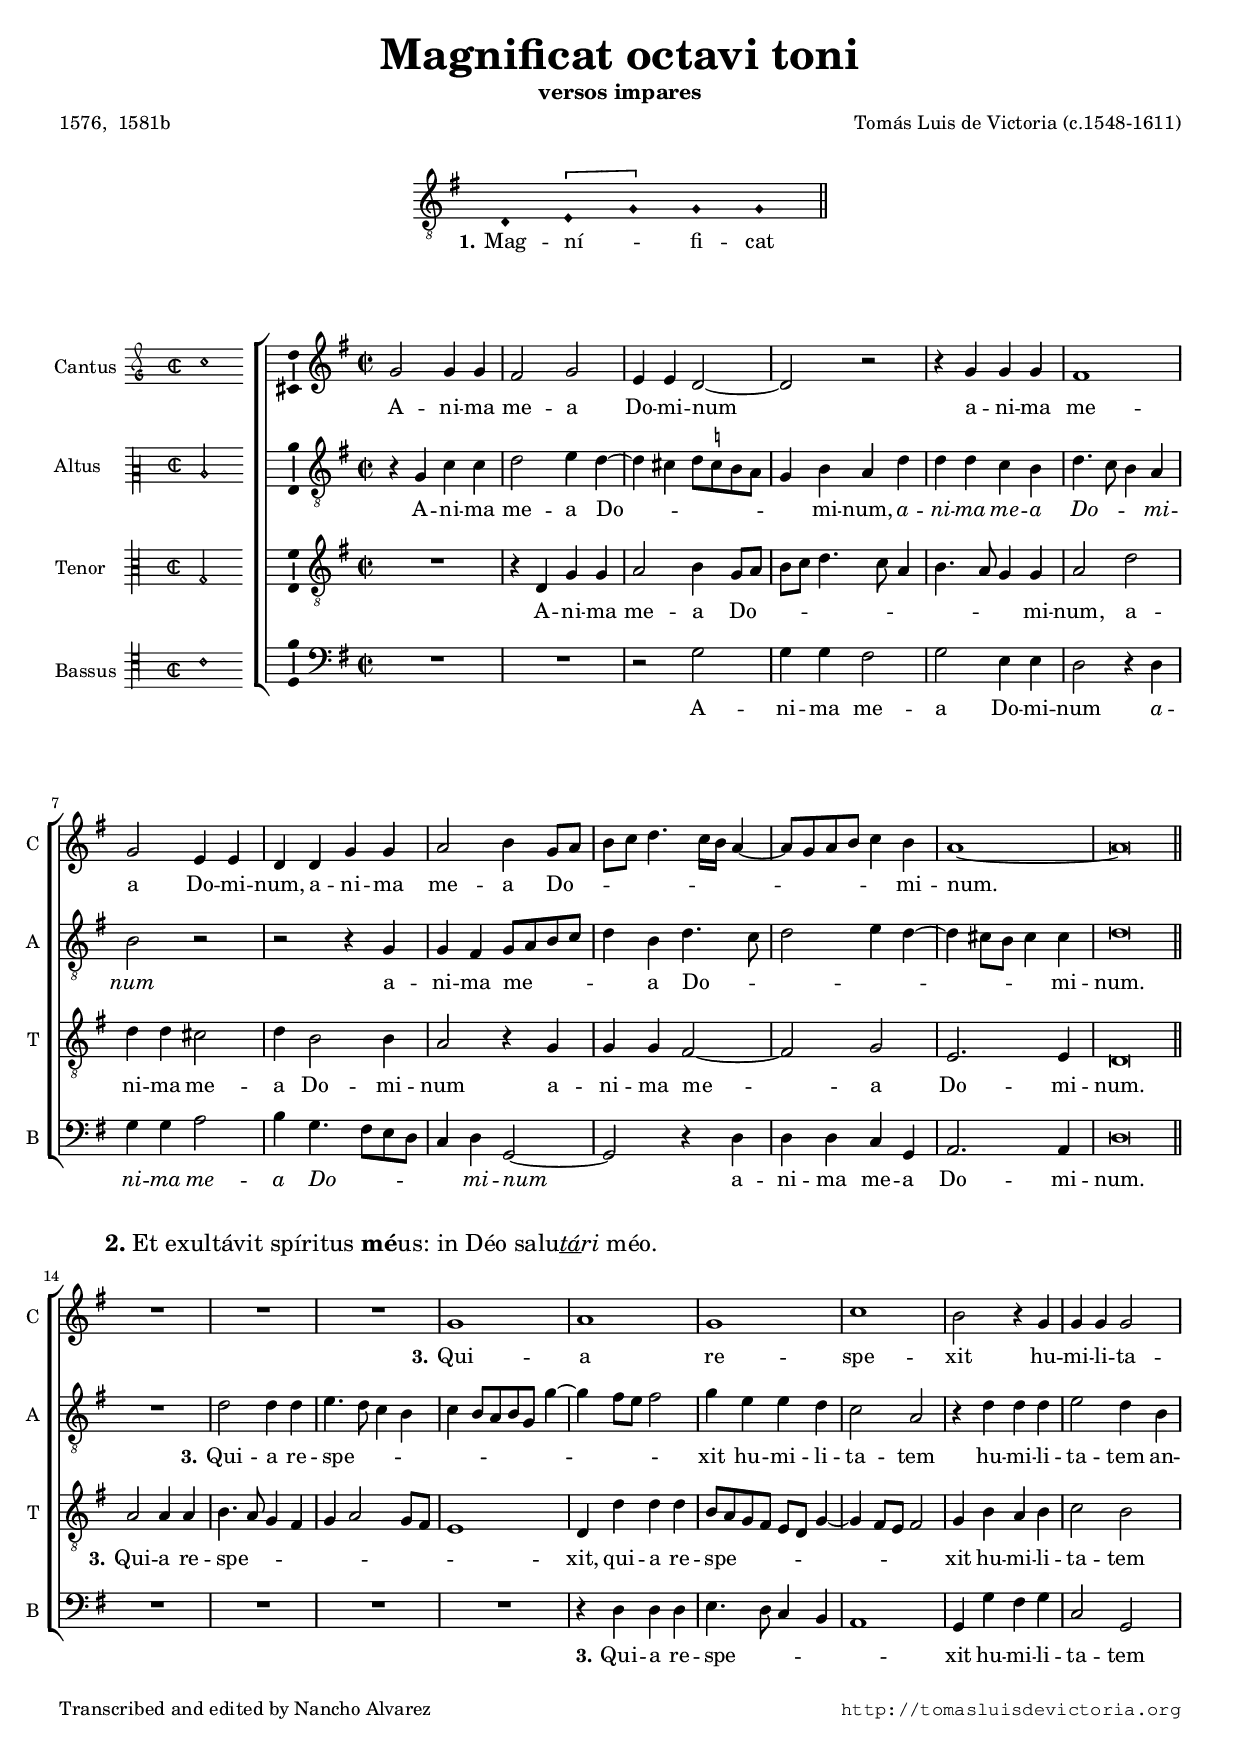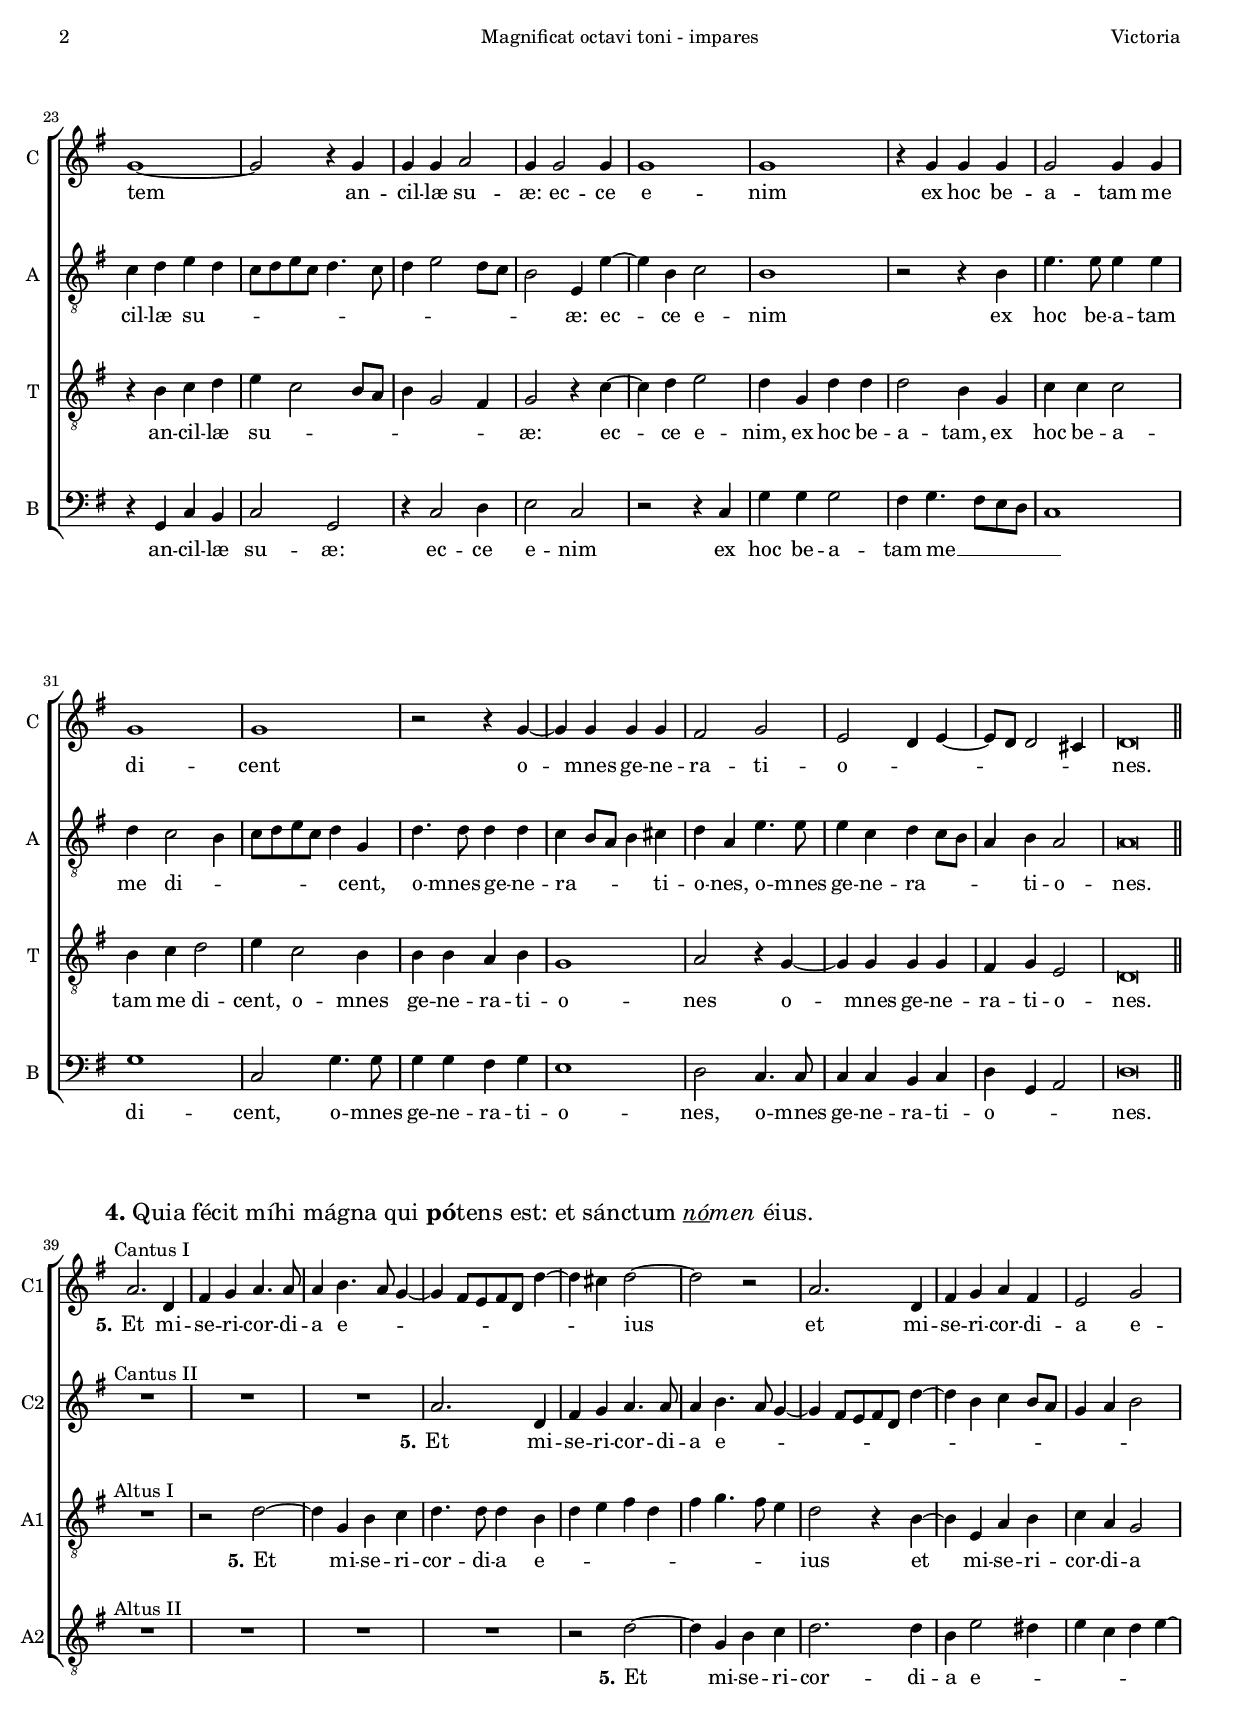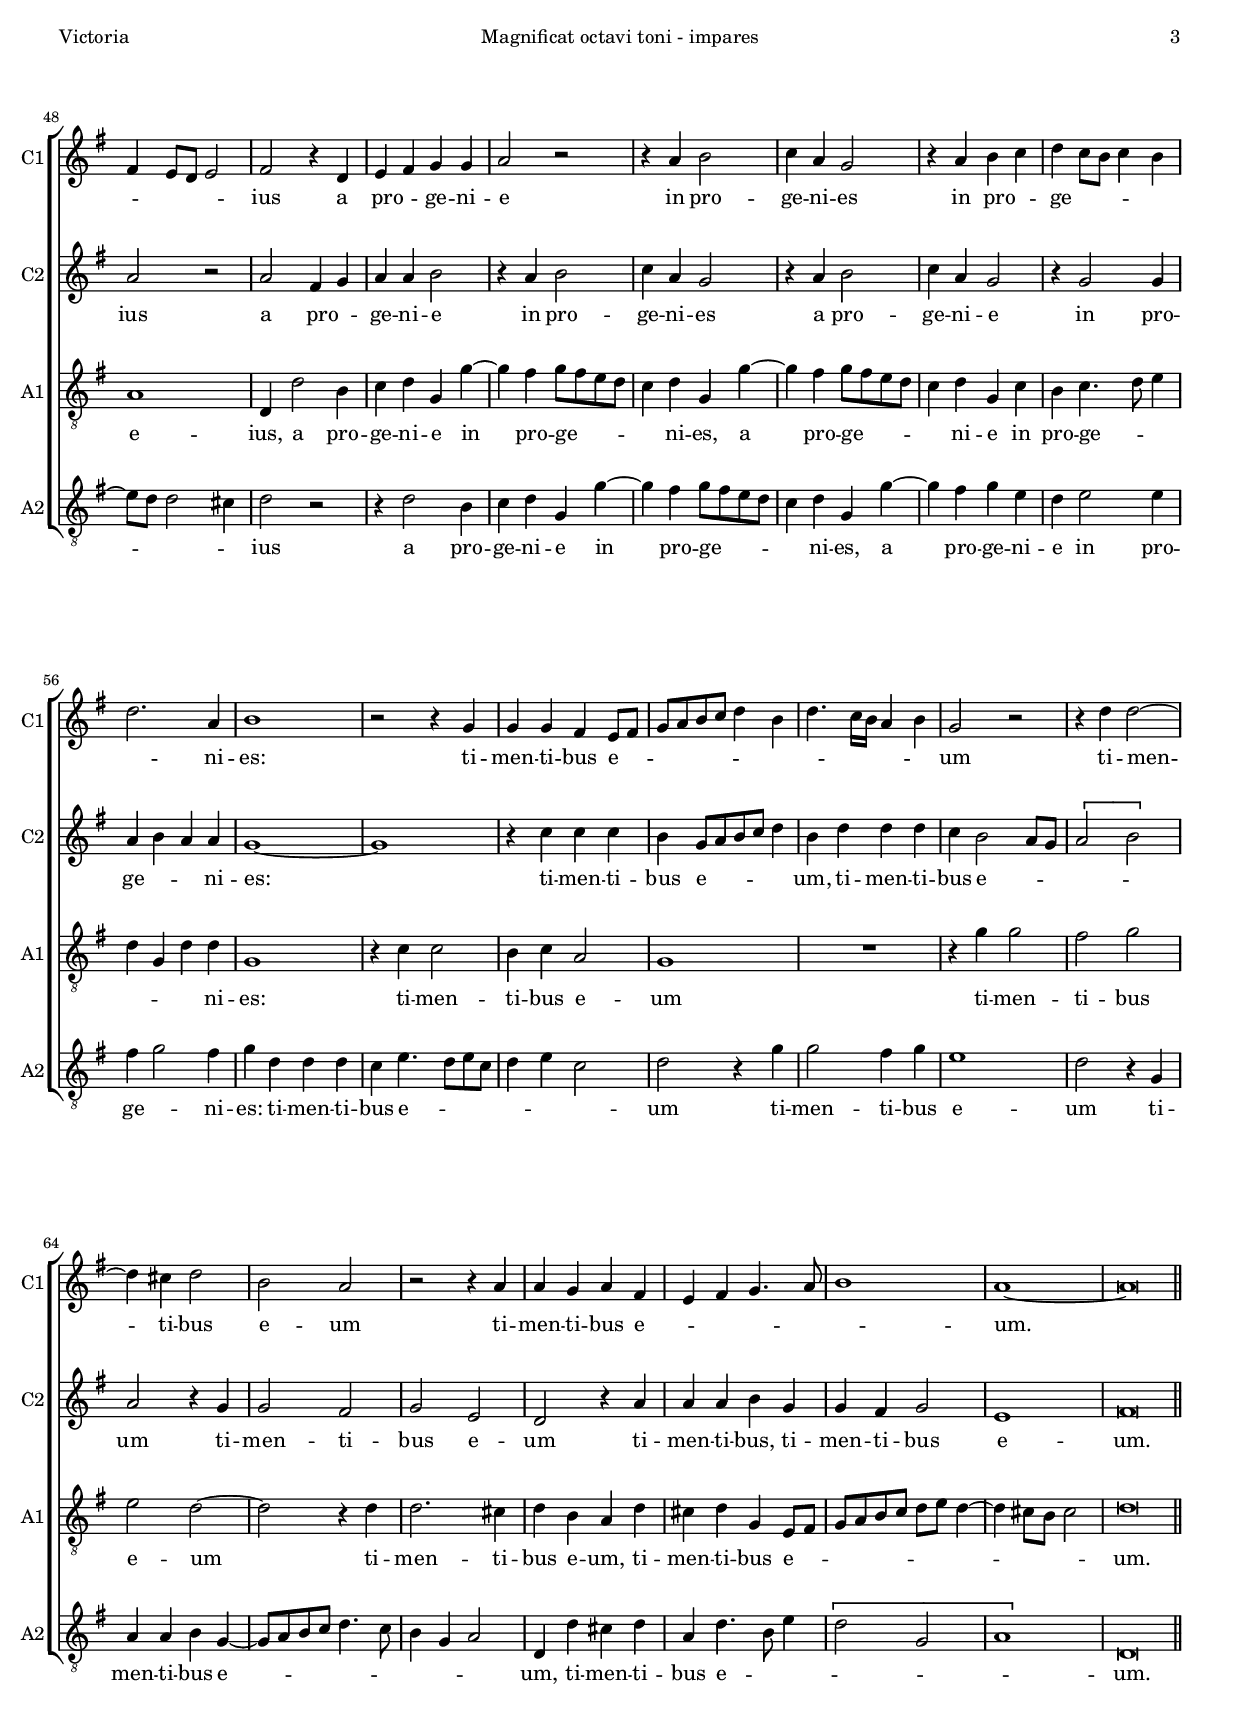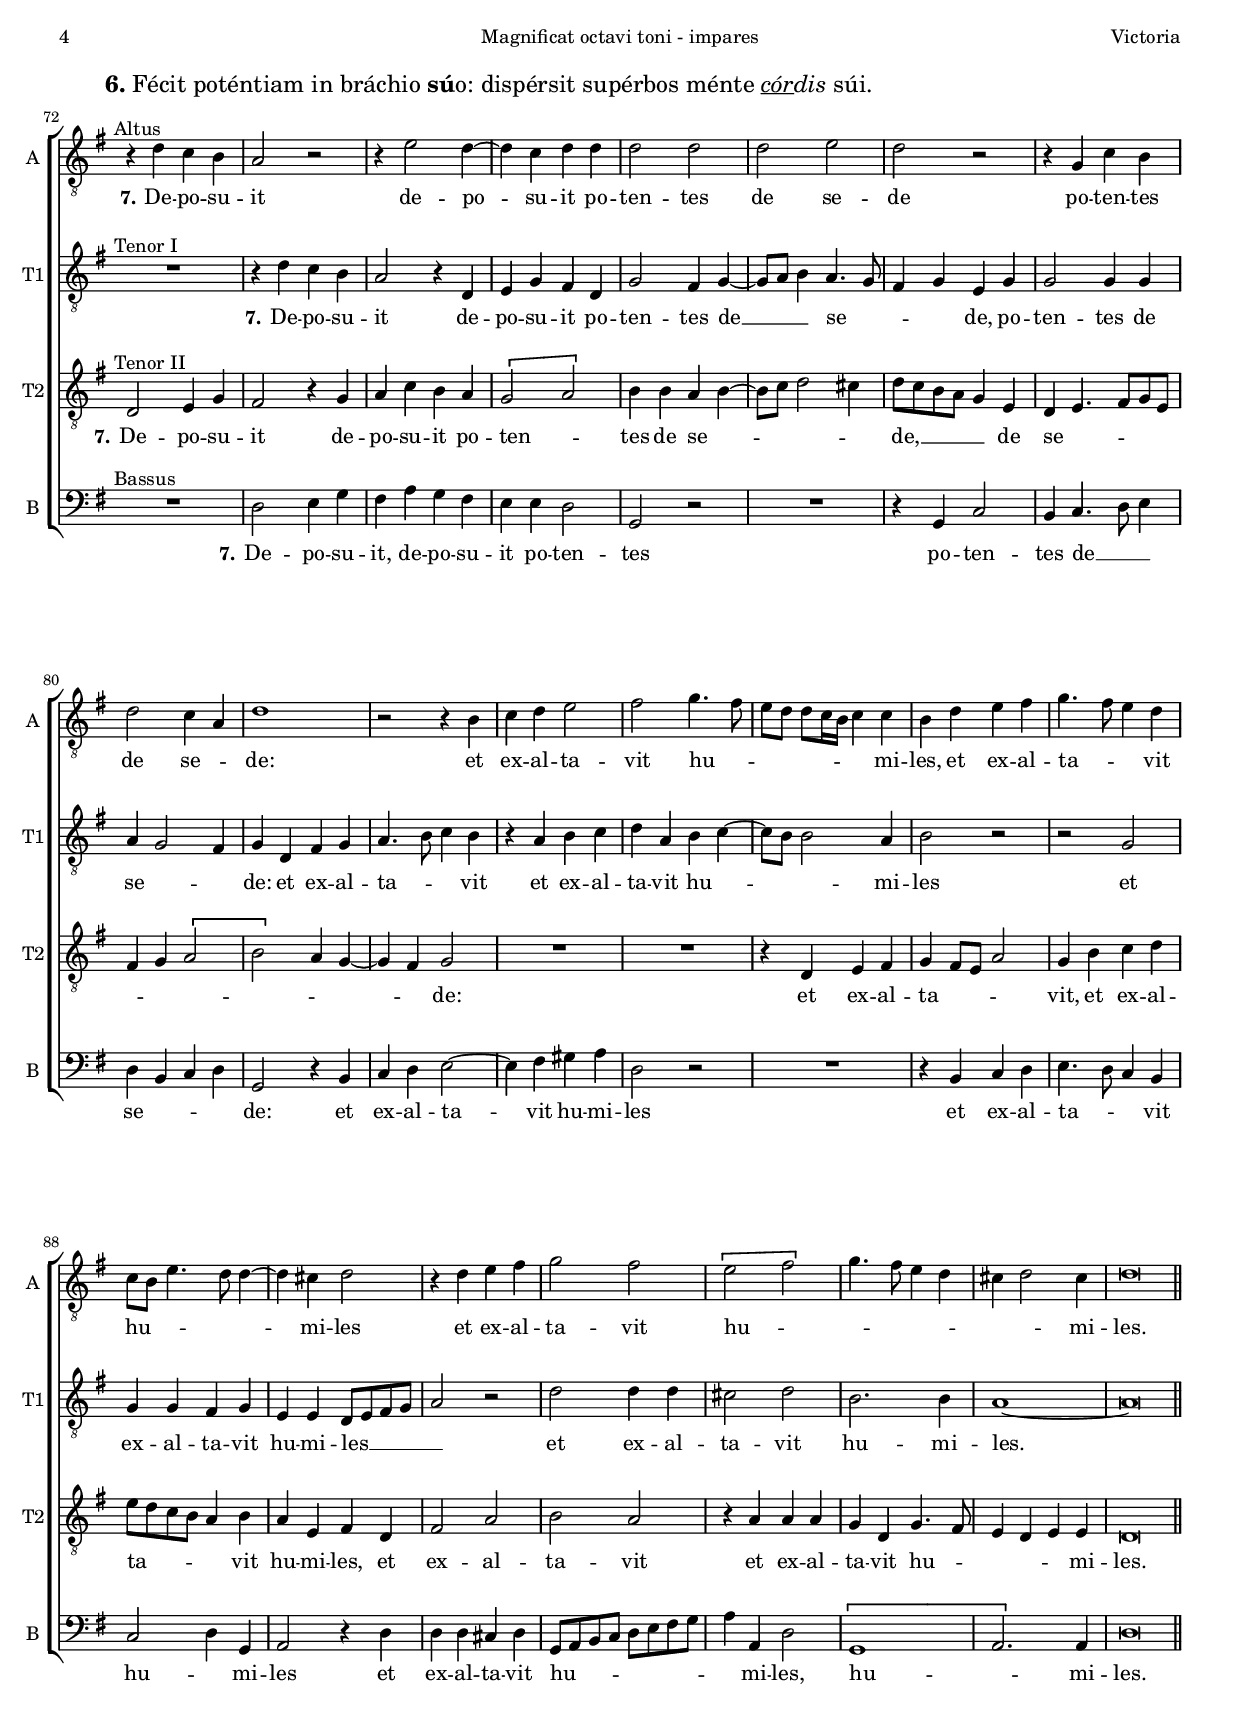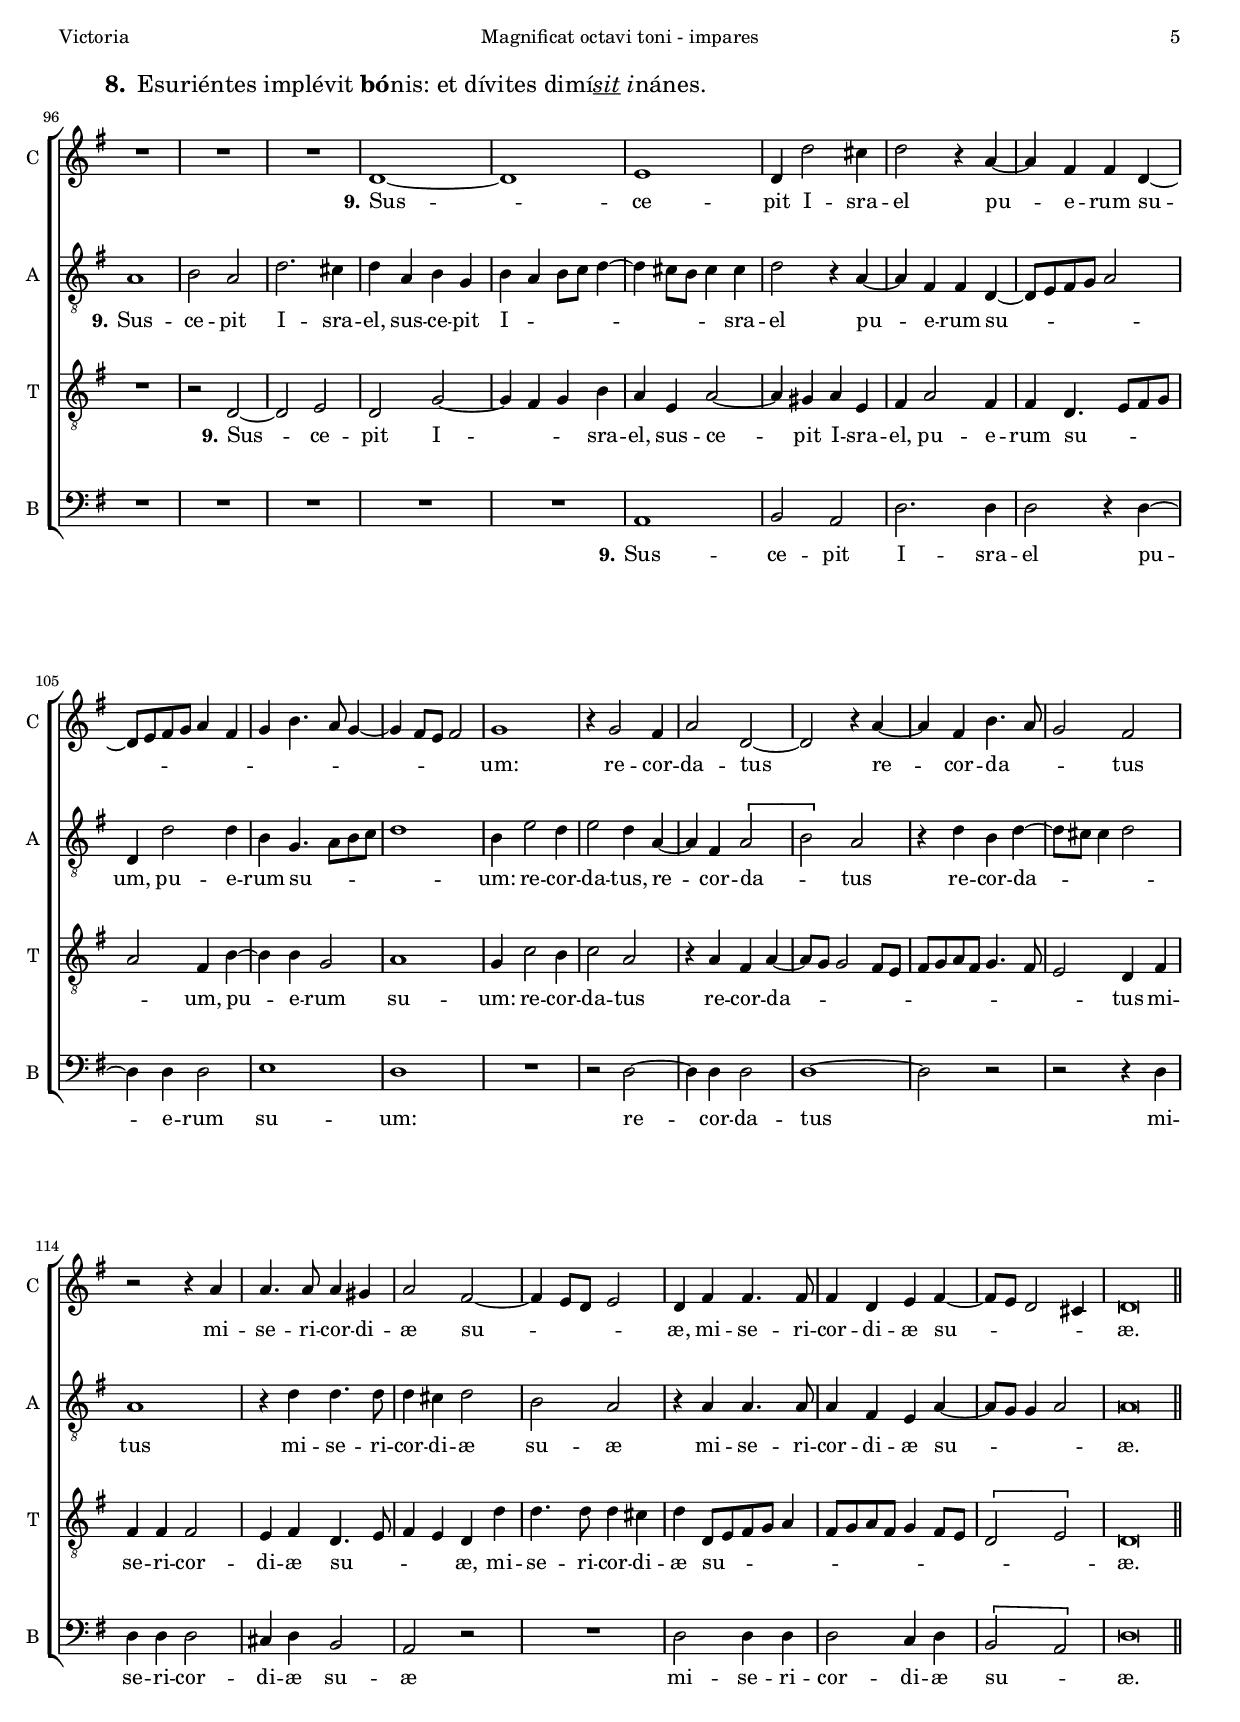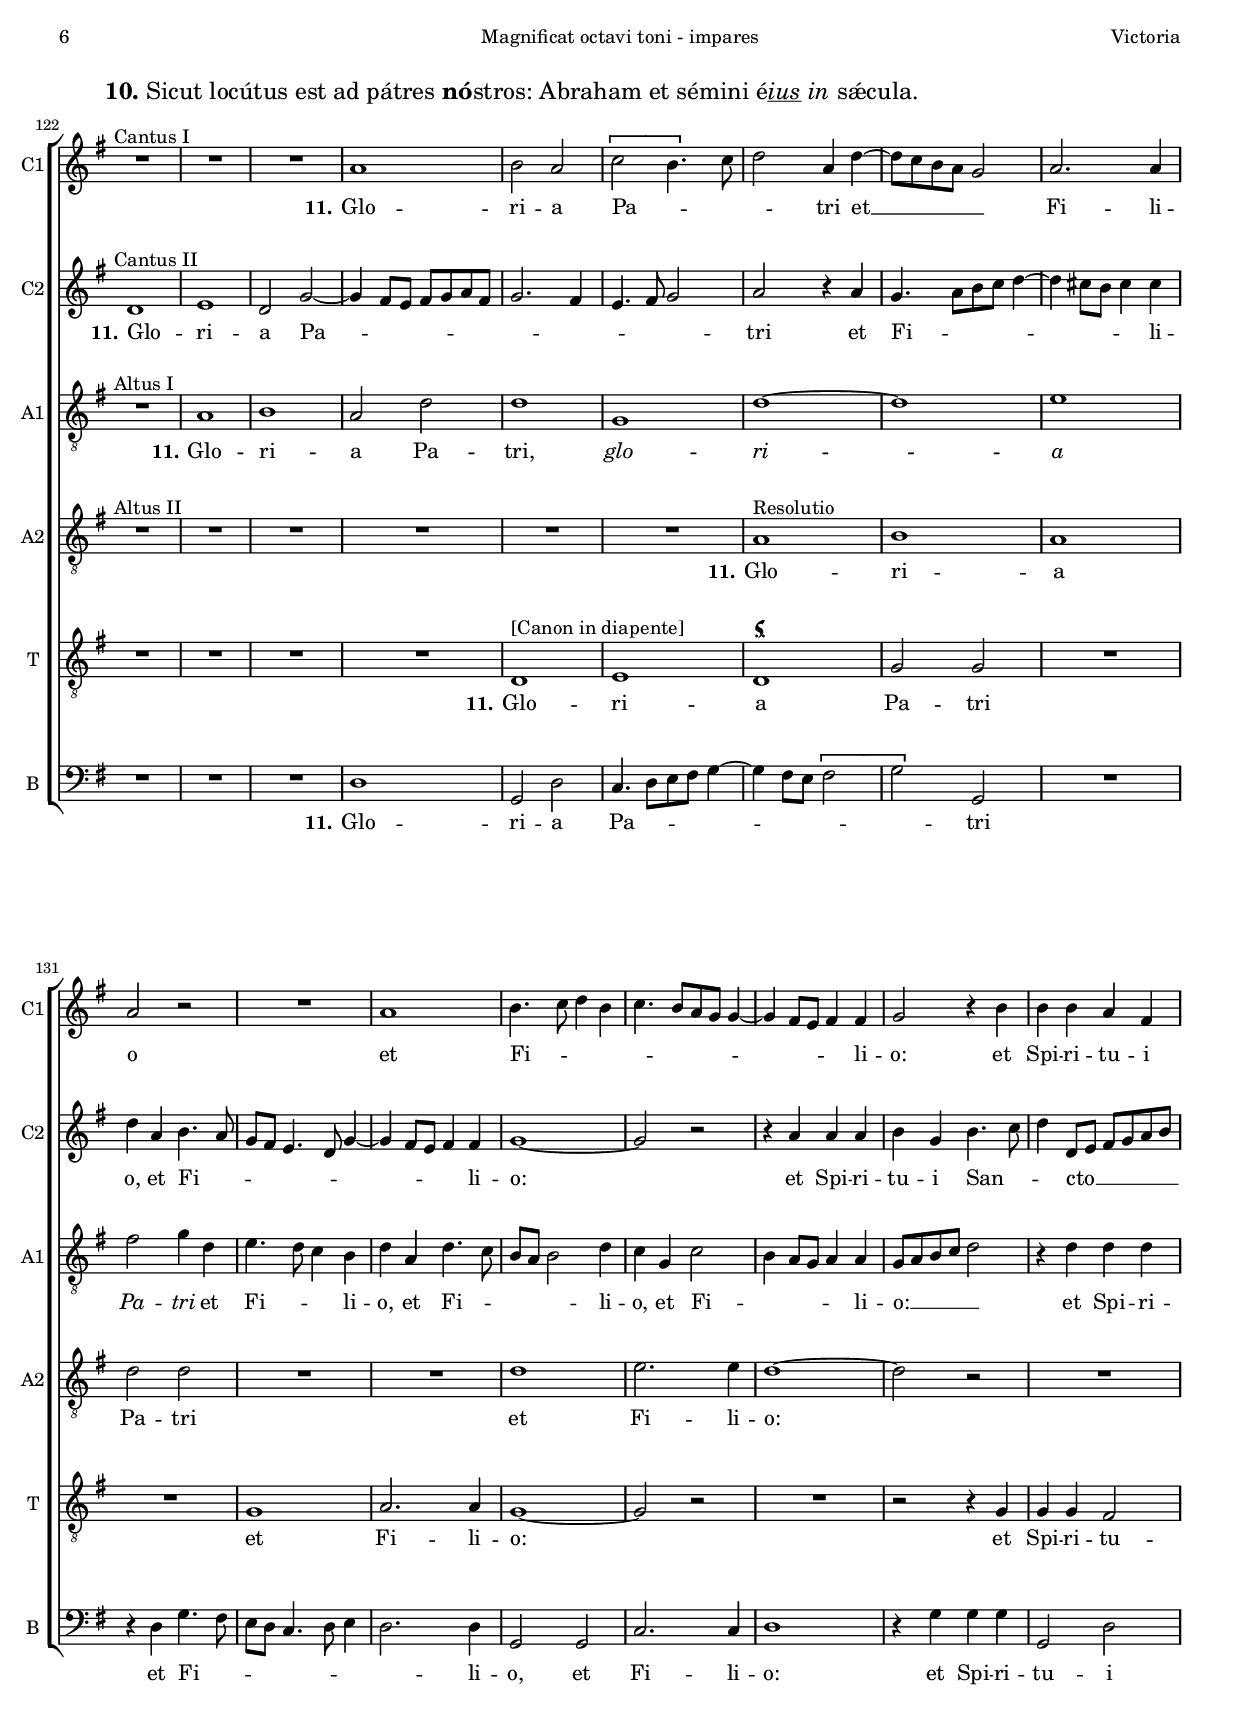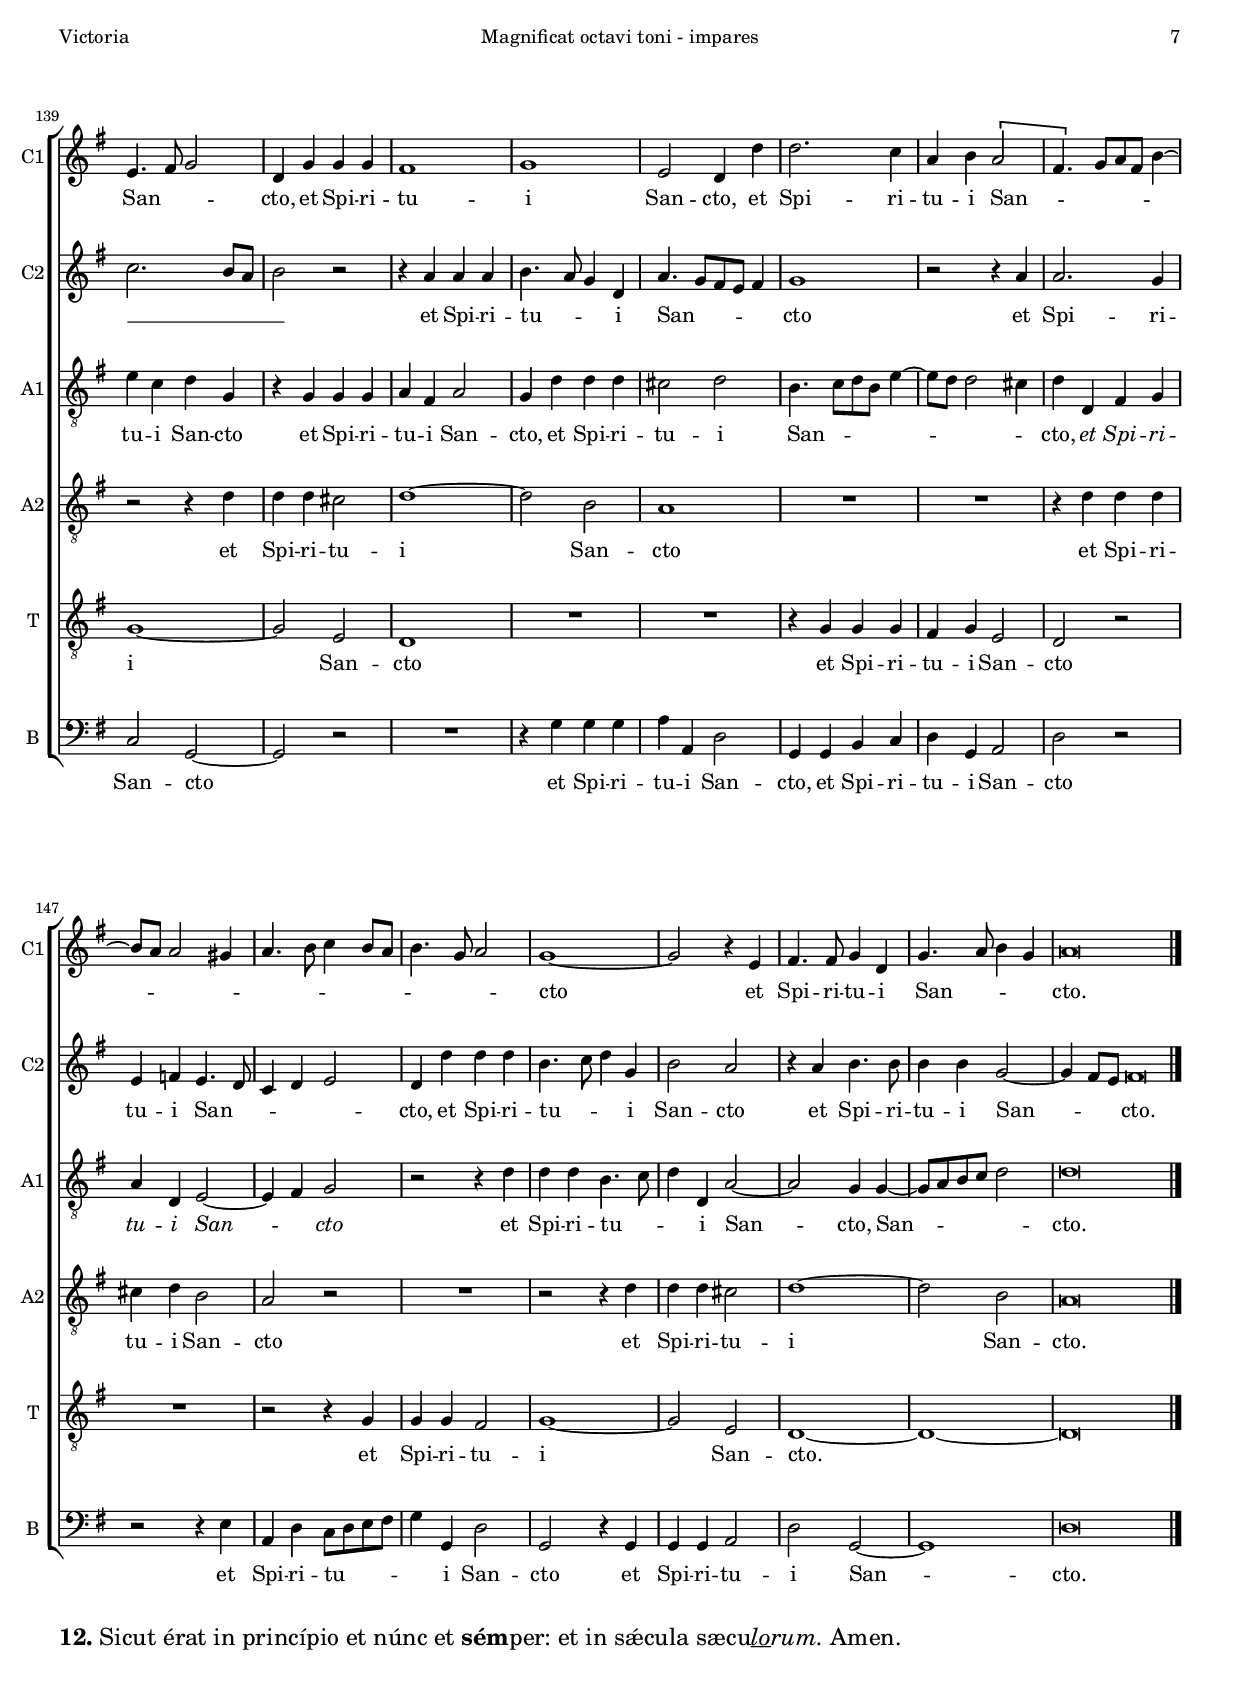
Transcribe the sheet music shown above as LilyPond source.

\version "2.18.0"

#(set-default-paper-size "a4")
#(set-global-staff-size 16.5)
#(ly:set-option 'point-and-click #f)
%mobile -s14.0 -i2.5 -m7

italicas=\override LyricText.font-shape = #'italic
rectas=\override LyricText.font-shape = #'upright
ss=\once \set suggestAccidentals = ##t
incipitwidth = 20
mtempo={\tempo 4 = 100}
mtempob={\tempo 4 = 50}
mtempoc={\tempo 4 = 150}
mt=#(define-music-function (offset) (number?) ; move lyric text
      #{ \once \override LyricText.X-offset = -$offset #})

htitle="Magnificat octavi toni - impares"
hcomposer="Victoria"

\header {
	title=\markup{\fontsize #3 "Magnificat octavi toni"}
	subtitle="versos impares"
	%subsubtitle=\markup{\null \vspace #1 }
	composer="Tomás Luis de Victoria (c.1548-1611)"
        pdfauthor=\composer
	%opus="(-)"
	poet=\markup{"1576,  1581b"}
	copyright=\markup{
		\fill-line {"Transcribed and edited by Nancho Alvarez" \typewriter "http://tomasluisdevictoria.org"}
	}
%	tagline=""
}

\markup{\null \vspace #.4 }

\score {\transpose c' g {
<<
         \new Voice = "canto" {
         	 %\set Staff.instrumentName=""
                 \override Staff.TimeSignature.transparent = ##t
                 \override Stem.transparent = ##t
                 \set Score.timing = ##f
                 \override NoteHead.style = #'neomensural         
                 \clef "G_8" 
                 \key a \minor
                 g \[a c'\] c' c'
                 \bar "||"
         }
         \new Lyrics \lyricsto "canto" { 
                \set stanza = "1." Mag -- ní -- _  fi -- cat 
         }
>>
        }%transpose

\layout {
        \override LigatureBracket.padding = #1
        line-width=13\cm 
        indent=6\cm
        ragged-right = ##f
                %tablet line-width=12\cm
                %tablet indent=4.5\cm
}
}

%tablet \pageBreak



global={
  \override Score.TimeSignature.break-visibility=#end-of-line-invisible
  \key c \major \time 2/2
        \skip 1*13 \bar "||" \break
	\skip 1*25 \bar "||" \break
	\skip 1*33 \bar "||" \break
	\skip 1*24 \bar "||" \break
	\skip 1*26 \bar "||" \break
	\skip 1*33 \bar "|."
	%tablet \pageBreak
}


cantus=\relative c'' {
	\override Score.RehearsalMark.self-alignment-X=#left
        \override Score.RehearsalMark.padding=#5
        c2 c4 c
	b2 c
	a4 a g2 ~
	g r
%5
	r4 c c c
	b1
	c2 a4 a
	g g c c
	d2 e4 c8 d
%10
	e f g4. f16 e d4 ~
	d8 c d e f4 e
	d1 ~
	d\breve*1/2
	\mark \markup{\concat {\bold "2." " Et exultávit spíritus " \bold "mé" "us: in Déo salu" \underline \italic "tá" \italic "ri" " méo."}}
        % g [a g] c c c c c d (c) c: c c c c c c b c a (g) g
        % la distribucion de silabas es mia. No tomar en serio
        R1*4/4
%15
	R1*4/4
	R1*4/4
	c1
	d
	c
%20
	f
	e2 r4 c
	c c c2
	c1 ~
	c2 r4 c
%25
	c c d2
	c4 c2 c4
	c1
	c
	r4 c c c
%30
	c2 c4 c
	c1
	c
	r2 r4 c ~
	c c c c
%35
	b2 c
	a g4 a ~
	a8 g g2 fis4
	g\breve*1/2
	\set Staff.shortInstrumentName="C1"
	\mark \markup{\concat{\bold "4." " Quia fécit míhi mágna qui " \bold "pó" "tens est: et sánctum " \underline \italic "nó" \italic "men" " éius."}}
        \once \override Score.TextScript.X-offset = #-1.5
        s4*0^\markup{"Cantus I"}
        d'2. g,4
%40
	b c d4. d8
	d4 e4. d8 c4 ~
	c  b8[ a b g] g'4 ~
	g fis g2 ~
	g r
%45
	d2. g,4
	b c d b
	a2 c
	b4 a8 g a2
	b r4 g
%50
	a b c c
	d2 r
	r4 d e2
	f4 d c2
	r4 d e f
%55
	g f8 e f4 e
	g2. d4
	e1
	r2 r4 c
	c c b a8 b
%60
	c d e f g4 e
	g4. f16 e d4 e
	c2 r
	r4 g' g2 ~
	g4 fis g2
%65
	e d
	r r4 d
	d c d b
	a b c4. d8
	e1
%70
	d ~
	d\breve*1/2
	R1*4/4
	R1*4/4
	R1*4/4
%75
	R1*4/4
	R1*4/4
	R1*4/4
	R1*4/4
	R1*4/4
%80
	R1*4/4
	R1*4/4
	R1*4/4
	R1*4/4
	R1*4/4
%85
	R1*4/4
	R1*4/4
	R1*4/4
	R1*4/4
	R1*4/4
%90
	R1*4/4
	R1*4/4
	R1*4/4
	R1*4/4
	R1*4/4
%95
	R1*4/4
	\set Staff.shortInstrumentName="C "
	\mark \markup{\bold "8." \concat {" Esuriéntes implévit " \bold "bó" "nis: et dívites dimí" \underline \italic "sit" \italic " i" "nánes."}}
	R1*4/4
	R1*4/4
	R1*4/4
	g,1 ~
%100
	g
	a
	g4 g'2 fis4
	g2 r4 d ~ 
	d b b g ~
%105
	g8 a b c d4 b
	c e4. d8 c4 ~
	c b8 a b2 
	c1
	r4 c2 b4
%110
	d2 g, ~
	g r4 d' ~
	d b e4. d8
	c2 b
	r r4 d
%115
	d4. d8 d4 cis
	d2 b ~
	b4 a8 g a2
	g4 b b4. b8
	b4 g a b ~
%120
	b8 a g2 fis4
	g\breve*1/2
	\set Staff.shortInstrumentName="C1"
	\mark \markup{\concat {\bold "10." " Sicut locútus est ad pátres " \bold "nó" "stros: Abraham et sémini é" \underline \italic "ius" \italic " in" " sǽcula."}}
	\once \override Score.TextScript.X-offset = #-1.5
	s4*0^\markup{"Cantus I"}
        R1*4/4
	R1*4/4
	R1*4/4
%125
	d'1
	e2 d
	\[f e4.\] f8
	g2 d4 g ~
	g8 f e d c2
%130
	d2. d4
	d2 r
	R1*4/4
	d1
	e4. f8 g4 e
%135
	f4.  e8[ d c] c4 ~
	c b8 a b4 b
	c2 r4 e
	e e d b
	a4. b8 c2
%140
	g4 c c c
	b1
	c
	a2 g4 g'
	g2. f4
%145
	d e \[d2
	b4.\] c8[ d b] e4 ~
	e8 d d2 cis4
	d4. e8 f4 e8 d
	e4. c8 d2
%150
	c1 ~
	c2 r4 a
	b4. b8 c4 g
	c4. d8 e4 c
	d\breve*1/2
}

cantusdos=\relative c'' {
	R1*4/4
	R1*4/4
	R1*4/4
	R1*4/4
%5
	R1*4/4
	R1*4/4
	R1*4/4
	R1*4/4
	R1*4/4
%10
	R1*4/4
	R1*4/4
	R1*4/4
	R1*4/4
	R1*4/4
%15
	R1*4/4
	R1*4/4
	R1*4/4
	R1*4/4
	R1*4/4
%20
	R1*4/4
	R1*4/4
	R1*4/4
	R1*4/4
	R1*4/4
%25
	R1*4/4
	R1*4/4
	R1*4/4
	R1*4/4
	R1*4/4
%30
	R1*4/4
	R1*4/4
	R1*4/4
	R1*4/4
	R1*4/4
%35
	R1*4/4
	R1*4/4
	R1*4/4
	R1*4/4
	s4*0^\markup{"Cantus II"}
        R1*4/4
%40
	R1*4/4
	R1*4/4
	d2. g,4
	b c d4. d8
	d4 e4. d8 c4 ~
%45
	c  b8[ a b g] g'4 ~
	g e f e8 d
	c4 d e2
	d r
	d b4 c
%50
	d d e2
	r4 d e2
	f4 d c2
	r4 d e2
	f4 d c2
%55
	r4 c2 c4
	d e d d
	c1 ~
	c
	r4 f f f
%60
	e  c8[ d e f] g4
	e g g g
	f e2 d8 c
	\[d2 e\]
	d r4 c
%65
	c2 b
	c a
	g r4 d'
	d d e c
	c b c2
%70
	a1
	b\breve*1/2
	R1*4/4
	R1*4/4
	R1*4/4
%75
	R1*4/4
	R1*4/4
	R1*4/4
	R1*4/4
	R1*4/4
%80
	R1*4/4
	R1*4/4
	R1*4/4
	R1*4/4
	R1*4/4
%85
	R1*4/4
	R1*4/4
	R1*4/4
	R1*4/4
	R1*4/4
%90
	R1*4/4
	R1*4/4
	R1*4/4
	R1*4/4
	R1*4/4
%95
	R1*4/4
	R1*4/4
	R1*4/4
	R1*4/4
	R1*4/4
%100
	R1*4/4
	R1*4/4
	R1*4/4
	R1*4/4
	R1*4/4
%105
	R1*4/4
	R1*4/4
	R1*4/4
	R1*4/4
	R1*4/4
%110
	R1*4/4
	R1*4/4
	R1*4/4
	R1*4/4
	R1*4/4
%115
	R1*4/4
	R1*4/4
	R1*4/4
	R1*4/4
	R1*4/4
%120
	R1*4/4
	R1*4/4
	s4*0^\markup{"Cantus II"}
        g1
	a
	g2 c ~
%125
	c4 b8 a b c d b
	c2. b4
	a4. b8 c2
	d r4 d
	c4.  d8[ e f] g4 ~
%130
	g fis8 e fis4 fis
	g d e4. d8
	c b a4. g8 c4 ~
	c b8 a b4 b
	c1 ~
%135
	c2 r
	r4 d d d
	e c e4. f8
	g4 g,8 a b c d e
	f2. e8 d
%140
	e2 r
	r4 d d d
	e4. d8 c4 g
	d'4.  c8[ b a] b4
	c1
%145
	r2 r4 d
	d2. c4
	a bes a4. g8
	f4 g a2
	g4 g' g g
%150
	e4. f8 g4 c,
	e2 d
	r4 d e4. e8
	e4 e c2 ~
	c4 b8 a \mtempob b\breve*1/4
}

altus=\relative c' {
	r4 c f f
	g2 a4 g ~
	g fis g8 \ss f e d
	c4 e d g
%5
	g g f e
	g4. f8 e4 d
	e2 r
	r r4 c
	c b c8 d e f
%10
	g4 e g4. f8
	g2 a4 g ~
	g fis8 e fis4 fis
	g\breve*1/2
	R1*4/4
%15
	g2 g4 g
	a4. g8 f4 e
	f  e8[ d e c] c'4 ~
	c b8 a b2
	c4 a a g
%20
	f2 d
	r4 g g g
	a2 g4 e
	f g a g
	f8 g a f g4. f8
%25
	g4 a2 g8 f
	e2 a,4 a' ~
	a e f2
	e1
	r2 r4 e
%30
	a4. a8 a4 a
	g f2 e4
	f8 g a f g4 c,
	g'4. g8 g4 g
	f e8 d e4 fis % natural en 1576
%35
	g d a'4. a8
	a4 f g f8 e
	d4 e d2
	d\breve*1/2
	\set Staff.shortInstrumentName="A1"
	s4*0^\markup{"Altus I"}
        R1*4/4
%40
	r2 g ~
	g4 c, e f
	g4. g8 g4 e
	g a b g
	b c4. b8 a4
%45
	g2 r4 e ~
	e a, d e
	f d c2
	d1
	g,4 g'2 e4
%50
	f g c, c' ~
	c b c8 b a g
	f4 g c, c' ~
	c b c8 b a g
	f4 g c, f
%55
	e f4. g8 a4
	g c, g' g
	c,1
	r4 f f2
	e4 f d2
%60
	c1
	R1*4/4
	r4 c' c2
	b c
	a g ~
%65
	g r4 g
	g2. fis4
	g e d g
	fis g c, a8 b
	c d e f g a g4 ~
%70
	g fis8 e fis2
	g\breve*1/2
	\set Staff.shortInstrumentName="A "
	\mark \markup {\concat {\bold "6." " Fécit poténtiam in bráchio " \bold "sú" "o: dispérsit supérbos ménte " \underline \italic "cór" \italic "dis" " súi."}}
        \once \override Score.TextScript.X-offset = #-1.5
        s4*0^\markup{"Altus"}
        r4 g f e
	d2 r
	r4 a'2 g4 ~
%75
	g f g g
	g2 g
	g a
	g r
	r4 c, f e
%80
	g2 f4 d
	g1
	r2 r4 e
	f g a2
	b c4. b8
%85
	 a[ g]  g[ f16 e] f4 f
	e g a b
	c4. b8 a4 g
	f8 e a4. g8 g4 ~
	g fis g2
%90
	r4 g a b
	c2 b
	\[a b\]
	c4. b8 a4 g
	fis g2 fis4
%95
	g\breve*1/2
	d1
	e2 d
	g2. fis4
	g d e c
%100
	e d e8 f g4 ~
	g fis8 e fis4 fis
	g2 r4 d ~
	d b b g ~
	g8 a b c d2
%105
	g,4 g'2 g4
	e c4. d8 e f
	g1
	e4 a2 g4
	a2 g4 d ~
%110
	d b \[d2
	e\] d
	r4 g e g ~
	g8 fis fis4 g2 % en 1581b el sostenido está entre las dos notas, parece un cromatismo
	d1
%115
	r4 g g4. g8
	g4 fis g2
	e d
	r4 d d4. d8
	d4 b a d ~
%120
	d8 c c4 d2
	d\breve*1/2
	\set Staff.shortInstrumentName="A1"
	s4*0^\markup{"Altus I"}
        R1*4/4
	d1
	e
%125
	d2 g
	g1
	c,
	g' ~
	g
%130
	a
	b2 c4 g
	a4. g8 f4 e
	g d g4. f8
	e d e2 g4
%135
	f c f2
	e4 d8 c d4 d
	c8 d e f g2
	r4 g g g
	a f g c,
%140
	r c c c
	d b d2
	c4 g' g g
	fis2 g
	e4.  f8[ g e] a4 ~
%145
	a8 g g2 fis4
	g g, b c
	d g, a2 ~
	a4 b c2
	r r4 g'
%150
	g g e4. f8
	g4 g, d'2 ~
	d c4 c ~
	c8 d e f g2
	g\breve*1/2
}

altusdos=\relative c'' {
	R1*4/4
	R1*4/4
	R1*4/4
	R1*4/4
%5
	R1*4/4
	R1*4/4
	R1*4/4
	R1*4/4
	R1*4/4
%10
	R1*4/4
	R1*4/4
	R1*4/4
	R1*4/4
	R1*4/4
%15
	R1*4/4
	R1*4/4
	R1*4/4
	R1*4/4
	R1*4/4
%20
	R1*4/4
	R1*4/4
	R1*4/4
	R1*4/4
	R1*4/4
%25
	R1*4/4
	R1*4/4
	R1*4/4
	R1*4/4
	R1*4/4
%30
	R1*4/4
	R1*4/4
	R1*4/4
	R1*4/4
	R1*4/4
%35
	R1*4/4
	R1*4/4
	R1*4/4
	R1*4/4
	s4*0^\markup{"Altus II"}
        R1*4/4
%40
	R1*4/4
	R1*4/4
	R1*4/4
	r2 g ~
	g4 c, e f
%45
	g2. g4
	e a2 gis4
	a f g a ~
	a8 g g2 fis4
	g2 r
%50
	r4 g2 e4
	f g c, c' ~
	c b c8 b a g
	f4 g c, c' ~
	c b c a
%55
	g a2 a4
	b c2 b4
	c g g g
	f a4. g8 a f
	g4 a f2
%60
	g r4 c
	c2 b4 c
	a1
	g2 r4 c,
	d d e c ~
%65
	c8 d e f g4. f8
	e4 c d2
	g,4 g' fis g
	d g4. e8 a4
	\[g2 c,
%70
	d1\]
	g,\breve*1/2
	R1*4/4
	R1*4/4
	R1*4/4
%75
	R1*4/4
	R1*4/4
	R1*4/4
	R1*4/4
	R1*4/4
%80
	R1*4/4
	R1*4/4
	R1*4/4
	R1*4/4
	R1*4/4
%85
	R1*4/4
	R1*4/4
	R1*4/4
	R1*4/4
	R1*4/4
%90
	R1*4/4
	R1*4/4
	R1*4/4
	R1*4/4
	R1*4/4
%95
	R1*4/4
	R1*4/4
	R1*4/4
	R1*4/4
	R1*4/4
%100
	R1*4/4
	R1*4/4
	R1*4/4
	R1*4/4
	R1*4/4
%105
	R1*4/4
	R1*4/4
	R1*4/4
	R1*4/4
	R1*4/4
%110
	R1*4/4
	R1*4/4
	R1*4/4
	R1*4/4
	R1*4/4
%115
	R1*4/4
	R1*4/4
	R1*4/4
	R1*4/4
	R1*4/4
%120
	R1*4/4
	R1*4/4
	s4*0^\markup{"Altus II"}
        R1*4/4
	R1*4/4
	R1*4/4
%125
	R1*4/4
	R1*4/4
	R1*4/4
	d'1^"Resolutio"
	e
%130
	d
	g2 g
	R1*4/4
	R1*4/4
	g1
%135
	a2. a4
	g1 ~
	g2 r
	R1*4/4
	r2 r4 g
%140
	g g fis2
	g1 ~
	g2 e
	d1
	R1*4/4
%145
	R1*4/4
	r4 g g g
	fis g e2 % f en 1581b. el fis es dudoso, suena un poco duro por la falsa relacion
	d r
	R1*4/4
%150
	r2 r4 g
	g g fis2
	g1 ~
	g2 e
	d\breve*1/2
}

tenor=\relative c' {
	R1*4/4
	r4 g c c
	d2 e4 c8 d
	e f g4. f8 d4
%5
	e4. d8 c4 c
	d2 g
	g4 g fis2
	g4 e2 e4
	d2 r4 c
%10
	c c b2 ~
	b c
	a2. a4
	g\breve*1/2
	d'2 d4 d
%15
	e4. d8 c4 b
	c d2 c8 b
	a1
	g4 g' g g
	e8 d c b a g c4 ~
%20
	c b8 a b2
	c4 e d e
	f2 e
	r4 e f g
	a f2 e8 d
%25
	e4 c2 b4
	c2 r4 f ~
	f g a2
	g4 c, g' g
	g2 e4 c
%30
	f4 f f2
	e4 f g2
	a4 f2 e4
	e e d e
	c1
%35
	d2 r4 c ~
	c c c c
	b c a2
	g\breve*1/2
	R1*4/4
%40
	R1*4/4
	R1*4/4
	R1*4/4
	R1*4/4
	R1*4/4
%45
	R1*4/4
	R1*4/4
	R1*4/4
	R1*4/4
	R1*4/4
%50
	R1*4/4
	R1*4/4
	R1*4/4
	R1*4/4
	R1*4/4
%55
	R1*4/4
	R1*4/4
	R1*4/4
	R1*4/4
	R1*4/4
%60
	R1*4/4
	R1*4/4
	R1*4/4
	R1*4/4
	R1*4/4
%65
	R1*4/4
	R1*4/4
	R1*4/4
	R1*4/4
	R1*4/4
%70
	R1*4/4
	R1*4/4
	\set Staff.shortInstrumentName="T1"
	s4*0^\markup{"Tenor I"}
	% en 1581b este es el tenor secundus
        R1*4/4
	r4 g' f e
	d2 r4 g,
%75
	a c b g
	c2 b4 c ~
	c8 d e4 d4. c8
	b4 c a c
	c2 c4 c
%80
	d c2 b4
	c g b c
	d4. e8 f4 e
	r d e f
	g d e f ~
%85
	f8 e e2 d4
	e2 r
	r c
	c4 c b c
	a a g8 a b c
%90
	d2 r
	g g4 g
	fis2 g
	e2. e4
	d1 ~
%95
	d\breve*1/2
	\set Staff.shortInstrumentName="T "
	R1*4/4
	r2 g, ~
	g a
	g c ~
%100
	c4 b c e
	d a d2 ~
	d4 cis d a
	b d2 b4
	b g4. a8 b c
%105
	d2 b4 e ~
	e e c2
	d1
	c4 f2 e4
	f2 d
%110
	r4 d b d ~
	d8 c c2 b8 a
	b c d b c4. b8
	a2 g4 b
	b b b2
%115
	a4 b g4. a8
	b4 a g g'
	g4. g8 g4 fis
	g  g,8[ a b c] d4
	b8 c d b c4 b8 a
%120
	\[g2 a\]
	g\breve*1/2
	R1*4/4
	R1*4/4
	R1*4/4
%125
	R1*4/4
	g1^\markup{"[Canon in diapente]"}
	a
	s4*0^\markup{\hspace #.8 \fontsize #-2 \musicglyph "scripts.usignumcongruentiae" }
	g1
	c2 c
%130
	R1*4/4
	R1*4/4
	c1
	d2. d4
	c1 ~
%135
	c2 r
	R1*4/4
	r2 r4 c
	c c b2
	c1 ~
%140
	c2 a
	g1
	R1*4/4
	R1*4/4
	r4 c c c
%145
	b c a2
	g r
	R1*4/4
	r2 r4 c
	c c b2
%150
	c1 ~
	c2 a
	g1 ~
	g ~
	g\breve*1/2
}

tenordos=\relative c' {
	R1*4/4
	R1*4/4
	R1*4/4
	R1*4/4
%5
	R1*4/4
	R1*4/4
	R1*4/4
	R1*4/4
	R1*4/4
%10
	R1*4/4
	R1*4/4
	R1*4/4
	R1*4/4
	R1*4/4
%15
	R1*4/4
	R1*4/4
	R1*4/4
	R1*4/4
	R1*4/4
%20
	R1*4/4
	R1*4/4
	R1*4/4
	R1*4/4
	R1*4/4
%25
	R1*4/4
	R1*4/4
	R1*4/4
	R1*4/4
	R1*4/4
%30
	R1*4/4
	R1*4/4
	R1*4/4
	R1*4/4
	R1*4/4
%35
	R1*4/4
	R1*4/4
	R1*4/4
	R1*4/4
	R1*4/4
%40
	R1*4/4
	R1*4/4
	R1*4/4
	R1*4/4
	R1*4/4
%45
	R1*4/4
	R1*4/4
	R1*4/4
	R1*4/4
	R1*4/4
%50
	R1*4/4
	R1*4/4
	R1*4/4
	R1*4/4
	R1*4/4
%55
	R1*4/4
	R1*4/4
	R1*4/4
	R1*4/4
	R1*4/4
%60
	R1*4/4
	R1*4/4
	R1*4/4
	R1*4/4
	R1*4/4
%65
	R1*4/4
	R1*4/4
	R1*4/4
	R1*4/4
	R1*4/4
%70
	R1*4/4
	R1*4/4
	s4*0^\markup{"Tenor II"}
        % en 1581b este el tenor primus
        g2 a4 c
	b2 r4 c
	d f e d
%75
	\[c2 d\]
	e4 e d e ~
	e8 f g2 fis4
	g8 f e d c4 a
	g a4. b8 c a
%80
	b4 c \[d2
	e\] d4 c ~
	c b c2
	R1*4/4
	R1*4/4
%85
	r4 g a b
	c b8 a d2
	c4 e f g
	a8 g f e d4 e
	d a b g
%90
	b2 d % 1576: b b \[d2
	e d % 1576: e\] d
	r4 d d d
	c g c4. b8
	a4 g a a
%95
	g\breve*1/2
	R1*4/4
	R1*4/4
	R1*4/4
	R1*4/4
%100
	R1*4/4
	R1*4/4
	R1*4/4
	R1*4/4
	R1*4/4
%105
	R1*4/4
	R1*4/4
	R1*4/4
	R1*4/4
	R1*4/4
%110
	R1*4/4
	R1*4/4
	R1*4/4
	R1*4/4
	R1*4/4
%115
	R1*4/4
	R1*4/4
	R1*4/4
	R1*4/4
	R1*4/4
%120
	R1*4/4
	R1*4/4
	R1*4/4
	R1*4/4
	R1*4/4
%125
	R1*4/4
	R1*4/4
	R1*4/4
	R1*4/4
	R1*4/4
%130
	R1*4/4
	R1*4/4
	R1*4/4
	R1*4/4
	R1*4/4
%135
	R1*4/4
	R1*4/4
	R1*4/4
	R1*4/4
	R1*4/4
%140
	R1*4/4
	R1*4/4
	R1*4/4
	R1*4/4
	R1*4/4
%145
	R1*4/4
	R1*4/4
	R1*4/4
	R1*4/4
	R1*4/4
%150
	R1*4/4
	R1*4/4
	R1*4/4
	R1*4/4
	R1*4/4
}

bassus=\relative c' {
	R1*4/4
	R1*4/4
	r2 c
	c4 c b2
%5
	c a4 a
	g2 r4 g
	c c d2
	e4 c4. b8 a g
	f4 g c,2 ~
%10
	c r4 g'
	g g f c
	d2. d4
	g\breve*1/2
	R1*4/4
%15
	R1*4/4
	R1*4/4
	R1*4/4
	r4 g g g
	a4. g8 f4 e
%20
	d1
	c4 c' b c
	f,2 c
	r4 c f e
	f2 c
%25
	r4 f2 g4
	a2 f
	r r4 f
	c' c c2
	b4 c4. b8 a g
%30
	f1
	c'
	f,2 c'4. c8
	c4 c b c
	a1
%35
	g2 f4. f8
	f4 f e f
	g c, d2
	g\breve*1/2
	R1*4/4
%40
	R1*4/4
	R1*4/4
	R1*4/4
	R1*4/4
	R1*4/4
%45
	R1*4/4
	R1*4/4
	R1*4/4
	R1*4/4
	R1*4/4
%50
	R1*4/4
	R1*4/4
	R1*4/4
	R1*4/4
	R1*4/4
%55
	R1*4/4
	R1*4/4
	R1*4/4
	R1*4/4
	R1*4/4
%60
	R1*4/4
	R1*4/4
	R1*4/4
	R1*4/4
	R1*4/4
%65
	R1*4/4
	R1*4/4
	R1*4/4
	R1*4/4
	R1*4/4
%70
	R1*4/4
	R1*4/4
	s4*0^\markup{"Bassus"}
        R1*4/4
	g2 a4 c
	b d c b
%75
	a a g2
	c, r
	R1*4/4
	r4 c f2
	e4 f4. g8 a4
%80
	g e f g
	c,2 r4 e
	f g a2 ~
	a4 b cis d % natural en 1576
	g,2 r
%85
	R1*4/4
	r4 e f g
	a4. g8 f4 e
	f2 g4 c,
	d2 r4 g
%90
	g g fis g
	c,8 d e f g a b c
	d4 d, g2
	\[c,1
	d2.\] d4
%95
	g\breve*1/2
	R1*4/4
	R1*4/4
	R1*4/4
	R1*4/4
%100
	R1*4/4
	d1
	e2 d
	g2. g4
	g2 r4 g ~
%105
	g g g2
	a1
	g
	R1*4/4
	r2 g ~
%110
	g4 g g2
	g1 ~
	g2 r
	r r4 g
	g g g2
%115
	fis4 g e2
	d r
	R1*4/4
	g2 g4 g
	g2 f4 g
%120
	\[e2 d\]
	g\breve*1/2
	R1*4/4
	R1*4/4
	R1*4/4
%125
	g1
	c,2 g'
	f4.  g8[ a b] c4 ~
	c b8 a \[b2
	c\] c,
%130
	R1*4/4
	r4 g' c4. b8
	a g f4. g8 a4
	g2. g4
	c,2 c
%135
	f2. f4
	g1
	r4 c c c
	c,2 g'
	f c ~
%140
	c r
	R1*4/4
	r4 c' c c
	d d, g2
	c,4 c e f
%145
	g c, d2
	g r
	r r4 a
	d, g f8 g a b
	c4 c, g'2
%150
	c, r4 c
	c c d2
	g c, ~
	c1
	g'\breve*1/2
}

textocantus=\lyricmode{
A -- ni -- ma me -- a Do -- mi -- num _
a -- ni -- ma me -- a Do -- mi -- num, % italicas en 1581b
a -- ni -- ma me -- a \mt #.1 Do -- _ _ _ _ _ _ _ _ _ _ _ _ mi -- num. _
\set stanza = "3."
Qui -- a re -- spe -- xit
hu -- mi -- li -- ta -- tem _
an -- cil -- læ su -- æ:
ec -- ce e -- nim
ex hoc be -- a -- tam me di -- cent
o -- _ mnes ge -- ne -- ra -- ti -- o -- _ _ _ _ _ _ \mt #.8 nes.
\set stanza = "5."
Et mi -- se -- ri -- cor -- di -- a e -- _ _ _ _ _ _ _ _ _ _ ius _
et mi -- se -- ri -- cor -- di -- a e -- _ _ _ _ ius
a \mt #.5 pro -- _ ge -- ni -- e
in pro -- ge -- ni -- es
in \mt #.2 \mt #.5 pro -- _ \mt #.2 ge -- _ _ _ _ _ ni -- es:
ti -- men -- ti -- bus e -- _ _ _ _ _ _ _ _ _ _ _ _ um
ti -- men -- _ ti -- bus e -- um % italicas en 1581b
ti -- men -- ti -- bus e -- _ _ _ _ _ um. _
\set stanza = "9."
Sus -- _ ce -- pit I -- sra -- el pu -- _ e -- rum su -- _ _ _ _ _ _ _ _ _ _ _ _ _ _ um:
re -- cor -- da -- tus _
re -- _ cor -- \mt #.1 da -- _ _ tus % italicas en 1581b
mi -- se -- ri -- cor -- di -- æ su -- _ _ _ _ æ,
mi -- se -- ri -- cor -- di -- æ su -- _ _ _ _ æ. % italicas en 1581b
\set stanza = "11."
Glo -- ri -- a Pa -- _ _ _ tri et __ _ _ _ _ _ Fi -- li -- o
et Fi -- _ _ _ _ _ _ _ _ _ _ _ _ li -- o:
et Spi -- ri -- tu -- i \mt #.5 San -- _ _ cto,
et Spi -- ri -- tu -- i San -- cto, % italicas en 1581b
et Spi -- ri -- tu -- i \mt #.2 San -- _ _ _ _ _ _ _ _ _ _ _ _ _ _ _ _ _ cto _
et Spi -- ri -- tu -- i \mt #.4 San -- _ _ _ cto. % italicas en 1581b
}

textocantusdos=\lyricmode{
\set stanza = "5."
Et mi -- se -- ri -- cor -- di -- a e -- _ _ _ _ _ _ _ _ _ _ _ _ _ _ _ _ ius
a \mt #.5 pro -- _ ge -- ni -- e in pro -- ge -- ni -- es
a pro -- ge -- ni -- e in pro -- \mt #.5 ge -- _ _ ni -- es: _
ti -- men -- ti -- bus e -- _ _ _ _ um,
ti -- men -- ti -- bus e -- _ _ _ _ um % italicas en 1581b
ti -- men -- ti -- bus e -- um
ti -- men -- ti -- bus,
ti -- men -- ti -- bus e -- \mt #.7 um.
\set stanza = "11."
\mt #0 Glo -- ri -- a Pa -- _ _ _ _ _ _ _ _ _ _ _ _ tri
et Fi -- _ _ _ _ _ _ _ _ li -- o,
et Fi -- _ _ _ _ _ _ _ _ _ _ li -- o: _
et Spi -- ri -- tu -- i \mt #.2 San -- _ _ cto __ _ _ _ _ _ _ _ _ _ 
% 1565: et Spi -- ri -- tu -- i \mt #.2 San -- _ _ _ _ _ _ _ _ _ _ _ cto
et Spi -- ri -- tu -- _ _ i \mt #.2 San -- _ _ _ _ cto % italicas en 1576
et Spi -- ri -- tu -- i \mt #.2 San -- _ _ _ _ cto,
et Spi -- ri -- tu -- _ _ i San -- cto % italicas en 1576
et Spi -- ri -- tu -- i San -- _ _ _ \mt #.7 cto.
}

textoaltus=\lyricmode{
A -- ni -- ma me -- a Do -- _ _ _ _ _ _ _ mi -- num,
\italicas
a -- ni -- ma me -- a \mt #.2 Do -- _ _ mi -- num
\rectas
a -- ni -- ma me -- _ _ _ _ a Do -- _ _ _ _ _ _ _ _ mi -- num.
\set stanza = "3."
Qui -- a re -- \mt #.3 spe -- _ _ _ _ _ _ _ _ _ _ _ _ _ xit
hu -- mi -- li -- ta -- tem
hu -- mi -- li -- ta -- tem  % italicas en 1581b
an -- cil -- læ \mt #.2 su -- _ _ _ _ _ _ _ _ _ _ _ _ æ:
ec -- _ ce e -- nim
ex hoc be -- a -- tam me \mt #.2 di -- _ _ _ _ _ _ cent,
o -- \mt #3.5 mnes \mt #0 ge -- ne -- ra -- _ _ _ ti -- o -- nes,
o -- mnes ge -- ne -- \mt #.2 ra -- _ _ _ ti -- o -- \mt #.8 nes. % italicas en 1581b
\set stanza = "5."
Et _ mi -- se -- ri -- cor -- di -- a e -- _ _ _ _ _ _ _ _ ius
et _ mi -- se -- ri -- cor -- di -- a e -- ius, % italicas en 1581b
a pro -- ge -- ni -- e in _ pro -- ge -- _ _ _ _ ni -- es,
a _ pro -- ge -- _ _ _ _ ni -- e in pro -- ge -- _ _ _ _ _ ni -- es:
ti -- men -- ti -- bus e -- um
ti -- men -- ti -- bus e -- um _ % italicas en 1581b
ti -- men -- ti -- bus e -- um, % italicas en 1581b
ti -- men -- ti -- bus e -- _ _ _ _ _ _ _ _ _ _ _ _ \mt #.7 um.
\set stanza = "7."
De -- po -- su -- it
de -- po -- _ su -- it % italicas en 1581b
po -- ten -- tes de se -- de
po -- ten -- tes de \mt #.5 se -- _ de:
et ex -- al -- ta -- vit
hu -- _ _ _ _ _ _ _ mi -- les,
et ex -- al -- ta -- _ _ vit % italicas en 1581b
\mt #.2 hu -- _ _ _ _ _ mi -- les
et ex -- al -- ta -- vit hu -- _ _ _ _ _ _ _ mi -- les.
\set stanza = "9."
Sus -- ce -- pit I -- sra -- el,
sus -- ce -- pit I -- _ _ _ _ _ _ _ _ sra -- el
pu -- _ e -- rum su -- _ _ _ _ _ um,
pu -- e -- rum su -- _ _ _ _ um: % italicas en 1581b
re -- cor -- da -- tus,
re -- _ cor -- da -- _ tus % italicas en 1581b
re -- cor -- da -- _ _ _ _ tus
mi -- se -- ri -- cor -- di -- æ su -- æ
mi -- se -- ri -- cor -- di -- æ su -- _ _ _ _ æ. % italicas en 1581b
\set stanza = "11."
Glo -- ri -- a Pa -- tri,
\italicas
glo -- ri -- _ a Pa -- tri
\rectas
et \mt #.2 Fi -- _ _ li -- o,
et \mt #.2 Fi -- _ _ _ _ li -- o, % italicas en 1581b
et Fi -- _ _ _ _ li -- o: __ _ _ _ _ 
et Spi -- ri -- tu -- i San -- cto
et Spi -- ri -- tu -- i San -- cto, % italicas en 1581b
et Spi -- ri -- tu -- i \mt #.3 San -- _ _ _ _ _ _ _ _ cto,
\italicas
et Spi -- ri -- tu -- i \mt #.1 San -- _ _ cto
\rectas
et Spi -- ri -- tu -- _ _ i San -- _ cto, % italicas en 1581b
San -- _ _ _ _ _ cto.
}

textoaltusdos=\lyricmode{
\set stanza = "5."
Et _ mi -- se -- ri -- cor -- di -- a e -- _ _ _ _ _ _ _ _ _ ius
a pro -- ge -- ni -- e in _ pro -- ge -- _ _ _ _ ni -- es,
a _ pro -- ge -- ni -- e in pro -- \mt #.5 ge -- _ ni -- es:
ti -- men -- ti -- bus e -- _ _ _ _ _ _ um
ti -- men -- ti -- bus e -- um % italicas en 1581b
ti -- men -- ti -- bus e -- _ _ _ _ _ _ _ _ _ um,
ti -- men -- ti -- bus e -- _ _ _ _ _ \mt #.7 um. % italicas en 1581b
\set stanza = "11."
Glo -- ri -- a Pa -- tri
et Fi -- li -- o: _
et Spi -- ri -- tu -- i _ San -- cto
et Spi -- ri -- tu -- i San -- cto % italicas en 1581b
et Spi -- ri -- tu -- i _ San -- cto. % italicas en 1576
}

textotenor=\lyricmode{
A -- ni -- ma me -- a \mt #.2 Do -- _ _ _ _ _ _ _ _ _ mi -- num,
a -- ni -- ma me -- a Do -- mi -- num % italicas en 1581b
a -- ni -- ma me -- _ a Do -- mi -- num.  % italicas en 1576
\set stanza = "3."
Qui -- a re -- \mt #.3 spe -- _ _ _ _ _ _ _ _ xit,
qui -- a re -- \mt #.2 spe -- _ _ _ _ _ _ _ _ _ _ xit
hu -- mi -- li -- ta -- tem
an -- cil -- læ \mt #.2 su -- _ _ _ _ _ _ æ:
ec -- _ ce e -- nim, ex hoc be -- a -- tam,
ex hoc be -- a -- tam me di -- cent,
o -- mnes ge -- ne -- ra -- ti -- o -- nes
o -- _ mnes ge -- ne -- ra -- ti -- o -- \mt #.8 nes. % italicas en 1581b
\set stanza = "7."
De -- po -- su -- it
de -- po -- su -- it % italicas en 1581b
po -- ten -- tes de __ _ _ _ se -- _ _ _ de,
po -- ten -- tes de \mt #.3 se -- _ _ de:
et ex -- al -- \mt #.2 ta -- _ _ vit
et ex -- al -- ta -- vit \mt #.3 hu -- _ _ _ _ mi -- les
et ex -- al -- ta -- vit hu -- mi -- les __ _ _ _ _ % italicas en 1581b
et ex -- al -- ta -- vit hu -- mi -- les. _
\set stanza = "9."
Sus -- _ ce -- pit I -- _ _ _ sra -- el,
sus -- ce -- _ pit I -- sra -- el, % italicas en 1581b
pu -- e -- rum su -- _ _ _ _ um,
pu -- _ e -- rum su -- um: % italicas en 1581b
re -- cor -- da -- tus
re -- cor -- da -- _ _ _ _ _ _ _ _ _ _ _ _ tus
mi -- se -- ri -- cor -- di -- æ su -- _ _ _ æ,
mi -- se -- ri -- cor -- di -- æ su -- _ _ _ _ _ _ _ _ _ _ _ _ _ æ.
\set stanza = "11."
Glo -- ri -- a Pa -- tri et Fi -- li -- o: _
et Spi -- ri -- tu -- i _ San -- cto
et Spi -- ri -- tu -- i San -- cto % italicas en 1581b
et Spi -- ri -- tu -- i _ San -- cto. _ _ % italicas en 1576
}

textotenordos=\lyricmode{
\set stanza = "7."
De -- po -- su -- it
de -- po -- su -- it po -- \mt #.2 ten -- _ tes de \mt #.2 se -- _ _ _ _ _ \mt #.2 de, __ _ _ _ _ 
de \mt #.1 se -- _ _ _ _ _ _ _ _ _ _ _ _ de:
et ex -- al -- \mt #.2 ta -- _ _ _ vit,
et ex -- al -- ta -- _ _ _ _ vit hu -- mi -- les, et ex -- al -- ta -- vit
et ex -- al -- ta -- vit % italicas en 1581b
\mt #.2 hu -- _ _ _ _ mi -- les.
}

textobassus=\lyricmode{
A -- ni -- ma me -- a Do -- mi -- num
\italicas
a -- ni -- ma me -- a Do -- _ _ _ _ mi -- num _
\rectas
a -- ni -- ma me -- a Do -- mi -- num.
\set stanza = "3."
Qui -- a re -- \mt #.3 spe -- _ _ _ _ xit
hu -- mi -- li -- ta -- tem
an -- cil -- læ su -- æ:
ec -- ce e -- nim
ex hoc be -- a -- tam me __ _ _ _ _ di -- cent,
o -- mnes ge -- ne -- ra -- ti -- o -- nes,
o -- mnes ge -- ne -- ra -- ti -- o -- _ _ \mt #.8 nes. % italicas en 1581b
\set stanza = "7."
De -- po -- su -- it,
de -- po -- su -- it po -- ten -- tes
po -- ten -- tes de __ _ _ \mt #.4 se -- _ _ _ de:
et ex -- al -- ta -- _ vit hu -- mi -- les
et ex -- al -- ta -- _ _ vit % italicas en 1581b
\mt #.3 hu -- _ mi -- les
et ex -- al -- ta -- vit hu -- _ _ _ _ _ _ _ _ mi -- les,
hu -- _ mi -- les.
\set stanza = "9."
Sus -- ce -- pit I -- sra -- el
pu -- _ e -- rum
su -- um:
re -- _ cor -- da -- tus _
mi -- se -- ri -- cor -- di -- æ su -- æ
mi -- se -- ri -- cor -- di -- æ su -- _ æ.
\set stanza = "11."
Glo -- ri -- a \mt #.3 Pa -- _ _ _ _ _ _ _ _ _ tri
et Fi -- _ _ _ _ _ _ _ li -- o,
et Fi -- li -- o:
et Spi -- ri -- tu -- i San -- cto _
et Spi -- ri -- tu -- i San -- cto, % italicas en 1581b
et Spi -- ri -- tu -- i San -- cto % italicas en 1581b
et Spi -- ri -- tu -- _ _ _ _ i San -- cto
et Spi -- ri -- tu -- i San -- _ cto.
}


incipitcantus=\markup{
	\score{
		{ 
		\set Staff.instrumentName="Cantus "
		\override NoteHead.style = #'neomensural
		\override Staff.TimeSignature.style = #'neomensural
		\cadenzaOn 
		\clef "petrucci-g"
		\key c \major
		\time 2/2
                c''1
		} 

	\layout { line-width=\incipitwidth indent = 0 }
	}
}


incipitaltus=\markup{
	\score{
		{ 
		\set Staff.instrumentName="Altus    "
		\override NoteHead.style = #'neomensural 
		\override Staff.TimeSignature.style = #'neomensural
		\cadenzaOn 
		\clef "petrucci-c2"
		\key c \major
		\time 2/2
                c'2*2
		} 
	\layout { line-width=\incipitwidth indent = 0 }
	}
}


incipittenor=\markup{
	\score{
		{ 
		\set Staff.instrumentName="Tenor   "
		\override NoteHead.style = #'neomensural 
		\override Staff.TimeSignature.style = #'neomensural
		\cadenzaOn 
		\clef "petrucci-c3"
		\key c \major
		\time 2/2
                g2*2
		} 
	\layout { line-width=\incipitwidth indent=0 }
	}
}


incipitbassus=\markup{
	\score{
		{ 
		\set Staff.instrumentName="Bassus "
		\override NoteHead.style = #'neomensural
		\override Staff.TimeSignature.style = #'neomensural
		\cadenzaOn 
		\clef "petrucci-c4"
		\key c \major
		\time 2/2
                c'1
		} 
	\layout { line-width=\incipitwidth indent = 0 }
	}
}

%\layout {
%       \context {\Voice
%               \remove Ligature_bracket_engraver
%               \consists Mensural_ligature_engraver
%       }
%       line-width=\incipitwidth
%       indent = 0
%}

\score {\transpose c' g{
\new ChoirStaff<<

	\new Staff <<\global
	\new Voice="v1" {
		\set Staff.instrumentName=\incipitcantus
		\set Staff.shortInstrumentName="C "
		\clef "treble"
		\cantus }
	\new Lyrics \lyricsto "v1" {\textocantus }
	>>

	\new Staff \with{ \remove "Ambitus_engraver"} <<\global
	\new Voice="v5" {
		%\set Staff.instrumentName=\incipitcantusdos
		\set Staff.shortInstrumentName="C2"
		\clef "treble"
		\cantusdos }
	\new Lyrics \lyricsto "v5" {\textocantusdos }
	>>
	
        \new Staff <<\global
	\new Voice="v2" {
		\set Staff.instrumentName=\incipitaltus
		\set Staff.shortInstrumentName="A "
		\clef "G_8"
		\altus }
	\new Lyrics \lyricsto "v2" {\textoaltus }
	>>
	
	\new Staff \with {\remove Ambitus_engraver} <<\global
	\new Voice="v6" {
		%\set Staff.instrumentName=\incipitaltusdos
		\set Staff.shortInstrumentName="A2"
		\clef "G_8"
		\altusdos }
	\new Lyrics \lyricsto "v6" {\textoaltusdos }
	>>

	\new Staff <<\global
	\new Voice="v3" {
		\set Staff.instrumentName=\incipittenor
		\set Staff.shortInstrumentName="T "
		\clef "G_8"
		\tenor }
	\new Lyrics \lyricsto "v3" {\textotenor }
	>>

	\new Staff \with { \remove "Ambitus_engraver" } <<\global
	\new Voice="v7" {
		%\set Staff.instrumentName=\incipittenordos
		\set Staff.shortInstrumentName="T2"
		\clef "G_8"
		\tenordos }
	\new Lyrics \lyricsto "v7" {\textotenordos }
	>>

        \new Staff <<\global
	\new Voice="v4" {
		\set Staff.instrumentName=\incipitbassus
		\set Staff.shortInstrumentName="B "
		\clef "bass"
		\bassus }
	\new Lyrics \lyricsto "v4" {\textobassus }
	>>
	
>>

	} % transpose

\layout{ 
	\context {\Lyrics 
		\override VerticalAxisGroup.staff-affinity = #UP
		\override VerticalAxisGroup.nonstaff-relatedstaff-spacing =
			#'((basic-distance . 0) (minimum-distance . 0) (padding . 1))
		\override LyricText.font-size = #1.2
		\override LyricHyphen.minimum-distance = #0.5
	}
	\context {\Score 
		tempoHideNote = ##t
		\override BarNumber.padding = #2 
	}
	\context {\Voice 
		melismaBusyProperties = #'()
		%autoBeaming = ##f
	}
	\context {\Staff 
                \RemoveEmptyStaves
                \override VerticalAxisGroup.remove-first = ##t
		\override VerticalAxisGroup.staff-staff-spacing =
			#'((basic-distance . 11) (minimum-distance . 0) (padding . 1))
		\consists Ambitus_engraver 
		\override LigatureBracket.padding = #1
	}
}

%\midi { \mtempo }

}

%tablet \markup{\null \vspace #10 }
\markup{\fontsize #2 \line {\concat{\bold "12." " Sicut érat in princípio et núnc et " \bold "sém" "per: et in sǽcula sæcu" \underline \italic "lo" \italic "rum." " Amen."}}} 
% liber usualis a veces acentúa núnc y otras veces no.

\paper{
	evenHeaderMarkup=\markup  \fill-line { \fromproperty #'page:page-number-string \htitle \hcomposer }
	oddHeaderMarkup= \markup  \fill-line { \on-the-fly #not-first-page \hcomposer \on-the-fly #not-first-page \htitle \on-the-fly #not-first-page \fromproperty #'page:page-number-string }
	%system-count=20
	page-count = 7
	ragged-last-bottom = ##f
	indent=3.5\cm
	system-system-spacing =
	#'((basic-distance . 20) (minimum-distance . 0) (padding . 5))
	top-system-spacing = % header
	#'((basic-distance . 12) (minimum-distance . 0) (padding . 0))
	last-bottom-spacing = % footer
	#'((basic-distance . 7) (minimum-distance . 0) (padding . 4))
	markup-system-spacing.padding = #1.5
	score-markup-spacing = 
	#'((basic-distance . 11) (minimum-distance . 0) (padding . 0))

}
